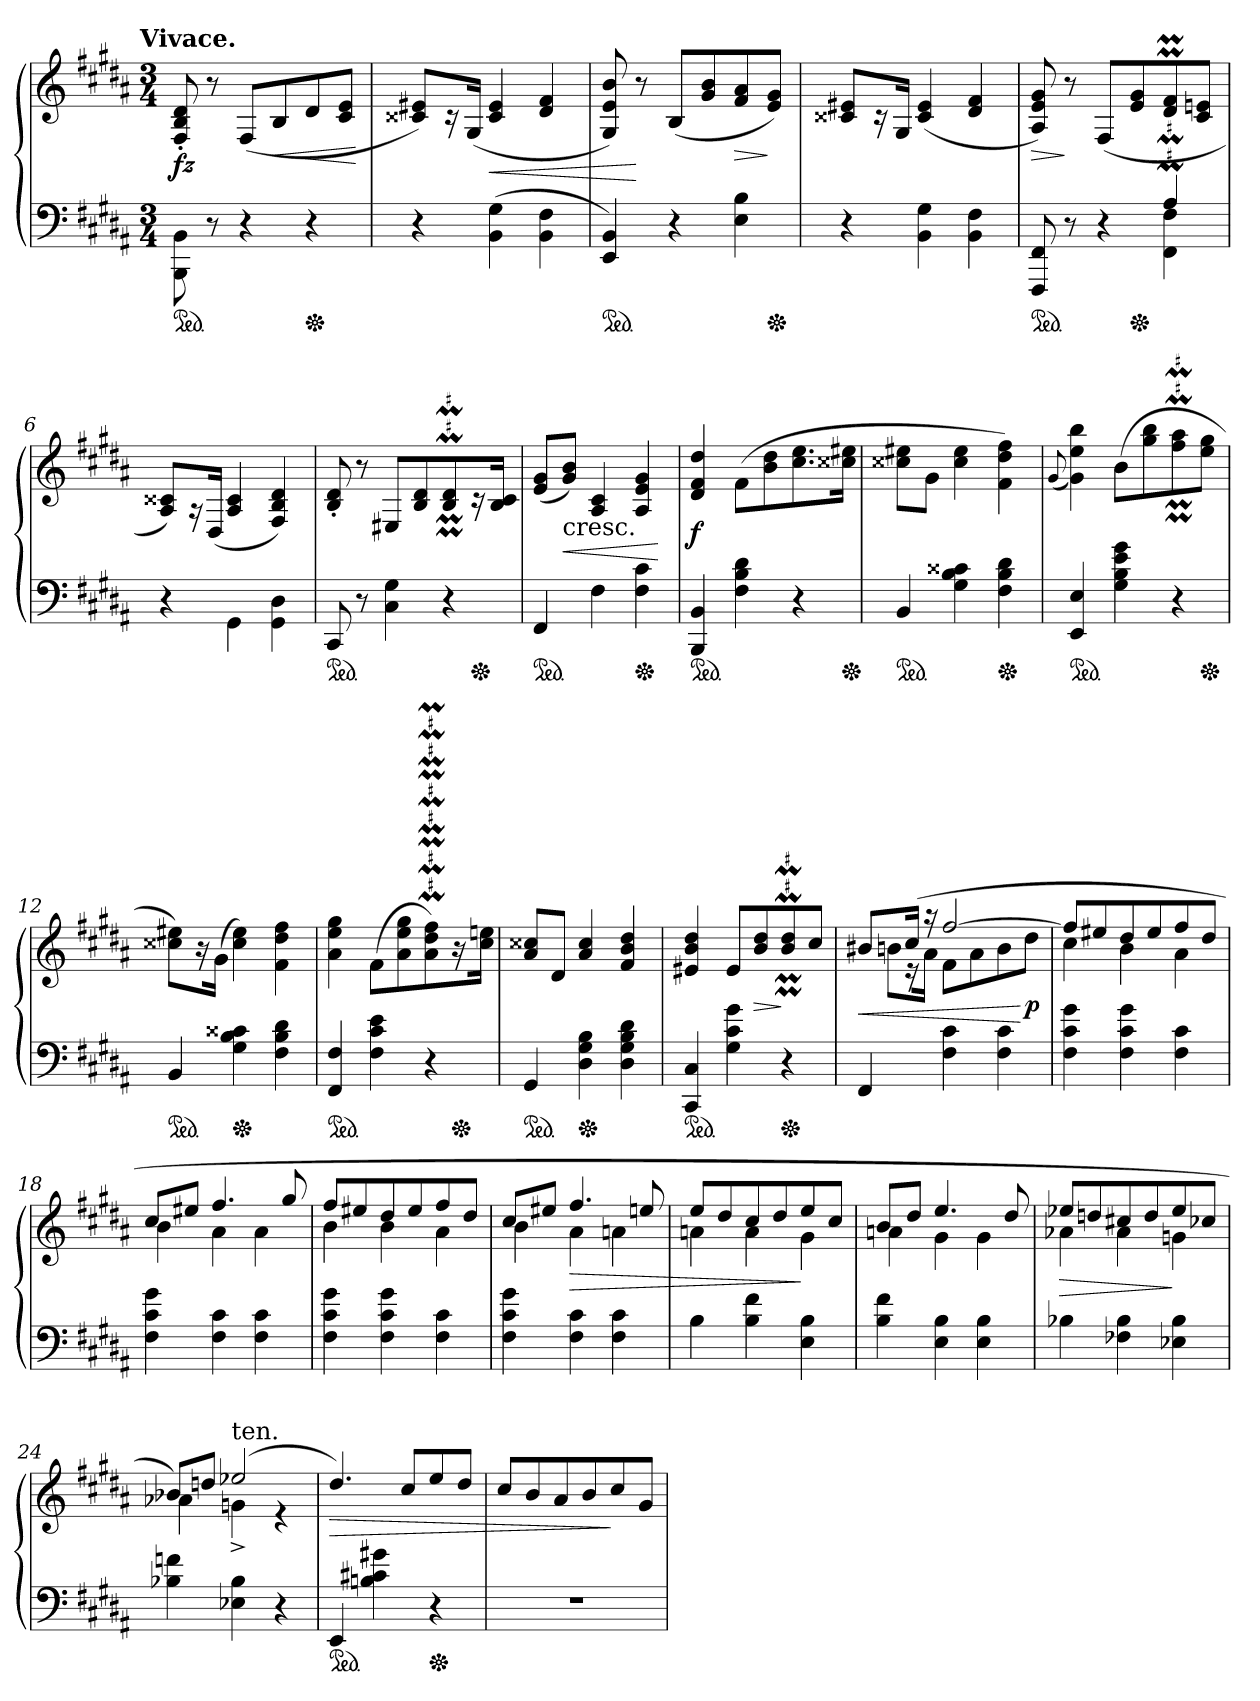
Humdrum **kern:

**kern	**kern	**dynam
*part1	*part1	*part1
*staff2	*staff1	*staff1/2
*clefF4	*clefG2	*
*k[f#c#g#d#a#]	*k[f#c#g#d#a#]	*
*B:	*B:	*
!!LO:TX:omd:t=Vivace.
*M3/4	*M3/4	*
*ped	*	*
=1	=1	=1
8BBB\ 8BB\	8F#'>/ 8B'>/ 8d#'>/	fz
8r	8r	.
4r	(>8F#/L	.
.	8B/	<
*Xped	*	*
4r	8d#	.
.	8c# 8eJ	.
.	.	[
=2	=2	=2
4r	8c##X 8e#XL)	.
.	16r	.
.	(>16G#/Jk	.
(4BB 4G#	4c## 4e#	<
4BB 4F#	4d# 4f#	.
=3	=3	=3
*ped	*	*
4EE 4BB)	8G# 8e 8b)	.
.	8r	[
4r	(>8BL	.
.	8g# 8b	.
4E 4B	8f# 8a#	>
*Xped	*	*
.	8e 8g#J)	]
=4	=4	=4
4r	8c##X 8e#XL	.
.	16r	.
.	16G#Jk	.
4BB 4G#	(>4c## 4e#	.
4BB 4F#	4d# 4f#	.
=5	=5	=5
*^	*	*
*ped	*	*	*
2ryy	8FFF# 8FF#	8A#/ 8e/ 8g#/)	>
.	8r	8r	]
.	4r	(>8F#/L	.
*Xped	*	*	*
.	.	8e 8g#	.
4A#	4FF# 4F#	8d#M 8f#M	.
.	.	8c# 8eJ	.
*v	*v	*	*
=6	=6	=6
4r	8A# 8c##XL)	.
.	16r	.
.	(>16D#/Jk	.
4GG#\	4A# 4c##	.
4GG#\ 4D#\	4F#/ 4B/ 4d#/)	.
=7	=7	=7
*ped	*	*
8CC#	8B'> 8d#'>	.
8r	8r	.
4C#\ 4G#\	8E#X/L	.
.	8B 8d#	.
4r	8BM 8d#M	.
*Xped	*	*
.	16r	.
.	16B 16c#Jk	.
=8	=8	=8
*ped	*	*
4FF#	(<8e 8g#L	.
!	!LO:TX:b:t=cresc.	!
.	8g# 8bJ)	<
4F#	4A# 4c#	.
*Xped	*	*
4F# 4c#	4A# 4e 4g#	.
.	.	[
=9	=9	=9
*ped	*	*
4BBB 4BB	4d# 4f# 4dd#	f
4F# 4B 4d#	(>8f#L	.
.	8b 8dd#	.
4r	8.cc# 8.ee	.
*Xped	*	*
.	16cc##X 16ee#XJk	.
=10	=10	=10
*ped	*	*
4BB	8cc##X 8ee#XL	.
.	8g#J	.
4G# 4B 4c##X	4cc## 4ee#	.
*Xped	*	*
4F# 4B 4d#	4f# 4dd# 4ff#)	.
=11	=11	=11
.	(8qqg#/	.
*ped	*	*
4EE 4E	4g# 4ee 4bb)	.
4G# 4B 4e 4g#	(8bL	.
.	8gg# 8bb	.
4r	8ff#M 8aa#M	.
*Xped	*	*
.	8ee 8gg#J	.
=12	=12	=12
*ped	*	*
4BB	8cc##X 8ee#XL)	.
.	16r	.
.	(16g#Jk	.
*Xped	*	*
4G# 4B 4c##X	4cc## 4ee#)	.
4F# 4B 4d#	4f# 4dd# 4ff#	.
=13	=13	=13
*ped	*	*
4FF# 4F#	4a# 4ee 4gg#	.
4F# 4c# 4e	(8f#L	.
.	8a# 8ee 8gg#	.
4r	8a#M 8dd#M 8ff#M)	.
*Xped	*	*
.	16r	.
.	16cc# 16eeJk	.
=14	=14	=14
*ped	*	*
4GG#	8a# 8cc##XL	.
.	8d#J	.
*Xped	*	*
4D# 4G# 4B	4a#/ 4cc##/	.
4D# 4G# 4B 4d#	4f# 4b 4dd#	.
=15	=15	=15
*ped	*	*
4CC# 4C#	4e#X 4b 4dd#	.
4G# 4c# 4g#	8e#L	.
.	8b 8dd#	>
*Xped	*	*
4r	8bM 8dd#M	]
.	8cc#J	.
=16	=16	=16
*	*^	*
4FF#	8b#XL	8bnL	<
.	(>16cc#Jk	16r	.
.	16r	16a#Jk	.
4F# 4c#	[2ff#	8f#L	.
.	.	8a#	.
4F# 4c#	.	8b	.
.	.	8dd#J	[ p
=17	=17	=17	=17
4F# 4c# 4g#	8ff#L]	4cc#	.
.	8ee#X	.	.
4F# 4c# 4g#	8dd#	4b	.
.	8ee#	.	.
4F# 4c#	8ff#	4a#	.
.	8dd#J	.	.
=18	=18	=18	=18
4F# 4c# 4g#	8cc#L	4b	.
.	8ee#XJ	.	.
4F# 4c#	4.ff#	4a#	.
4F# 4c#	.	4a#	.
.	8gg#	.	.
=19	=19	=19	=19
4F# 4c# 4g#	8ff#L	4b	.
.	8ee#X	.	.
4F# 4c# 4g#	8dd#	4b	.
.	8ee#	.	.
4F# 4c#	8ff#	4a#	.
.	8dd#J	.	.
=20	=20	=20	=20
4F# 4c# 4g#	8cc#L	4b	.
.	8ee#XJ	.	.
4F# 4c#	4.ff#	4a#	>
4F# 4c#	.	4an	.
.	8een	.	.
=21	=21	=21	=21
4B	8eeL	4an	.
.	8dd#	.	.
4B 4f#	8cc#	4a	.
.	8dd#	.	.
4E 4B	8ee	4g#	]
.	8cc#J	.	.
=22	=22	=22	=22
4B 4f#	8bL	4an	.
.	8dd#J	.	.
4E 4B	4.ee	4g#	.
4E 4B	.	4g#	.
.	8dd#	.	.
=23	=23	=23	=23
4B-X	8ee-XL	4a-X	>
.	8ddn	.	.
4F-X 4B-	8cc#X	4a-	.
.	8dd	.	.
4E-X 4B-	8ee-	4gn	]
.	8cc-XJ	.	.
=24	=24	=24	=24
4B-X 4fn	8b-XL)	4a-X	.
.	8ddnJ	.	.
!	!LO:TX:a:t=ten.	!	!
4E-X 4B-	(2ee-X	4gn^>	.
4r	.	4r	.
*	*v	*v	*
=25	=25	=25
*ped	*	*
4EE	4.dd#/)	>
4Bn 4c#X 4g#X	.	.
.	8cc#/L	.
*Xped	*	*
4r	8ee	.
.	8dd#J	.
=26	=26	=26
2.r	8cc#L	.
.	8b	.
.	8a#	.
.	8b	.
.	8cc#	]
.	8g#J	.
=	=	=
*-	*-	*-
